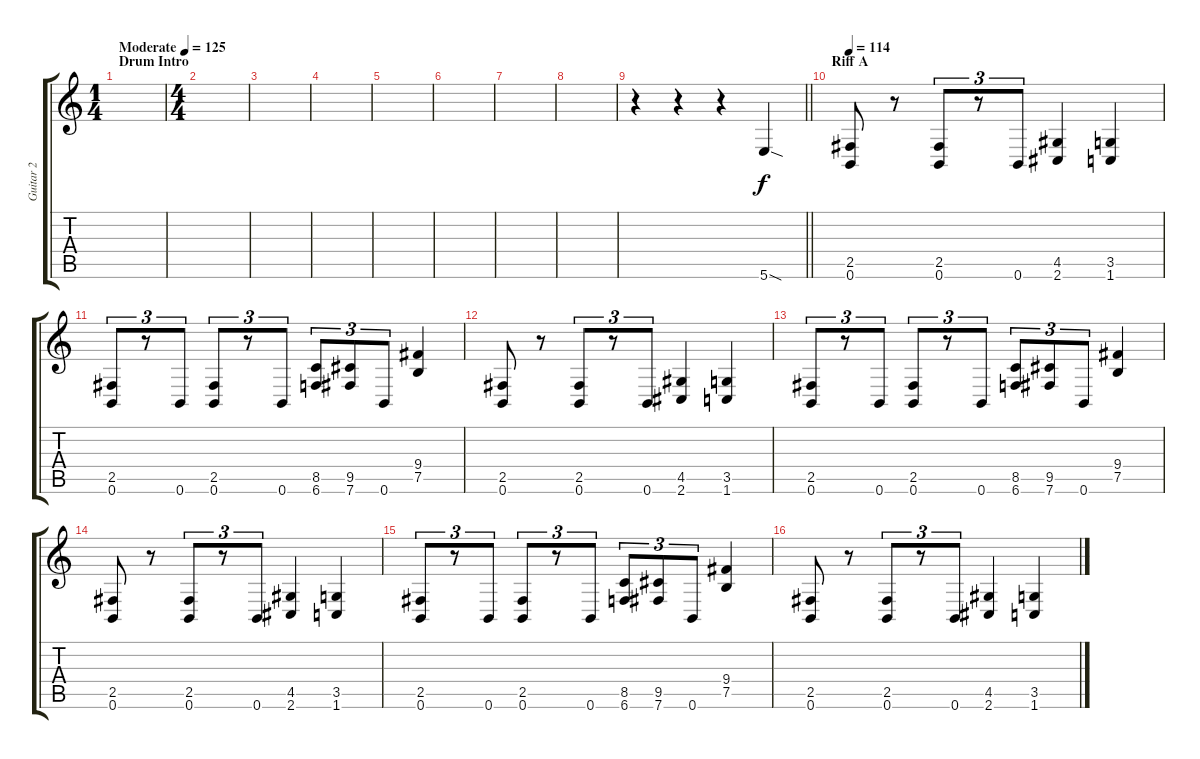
\track ("Guitar 2" "Guitar 2") {instrument overdrivenguitar}
\staff {score tabs}
\tuning (B3 Gb3 D3 A2 E2 B1) {hide}
\ts (1 4)
\section ("" "Drum Intro")
\tempo (125 "Moderate")
\clef g2
\ks c
|
\ts (4 4)
|
|
|
|
|
|
|
\barLineRight lightlight
r.4 r.4 r.4 5.6{sod}.4 |
\section ("" "Riff A")
\tempo 114
(2.5 0.6).8 r.8 (2.5 0.6).8{tu (3 2)} r.8{tu (3 2)} 0.6.8{tu (3 2)} (4.5 2.6).4 (3.5 1.6).4 |
(2.5 0.6).8{tu (3 2)} r.8{tu (3 2)} 0.6.8{tu (3 2)} (2.5 0.6).8{tu (3 2)} r.8{tu (3 2)} 0.6.8{tu (3 2)} (8.5 6.6).8{tu (3 2)} (9.5 7.6).8{tu (3 2)} 0.6.8{tu (3 2)} (9.4 7.5).4 |
(2.5 0.6).8 r.8 (2.5 0.6).8{tu (3 2)} r.8{tu (3 2)} 0.6.8{tu (3 2)} (4.5 2.6).4 (3.5 1.6).4 |
(2.5 0.6).8{tu (3 2)} r.8{tu (3 2)} 0.6.8{tu (3 2)} (2.5 0.6).8{tu (3 2)} r.8{tu (3 2)} 0.6.8{tu (3 2)} (8.5 6.6).8{tu (3 2)} (9.5 7.6).8{tu (3 2)} 0.6.8{tu (3 2)} (9.4 7.5).4 |
(2.5 0.6).8 r.8 (2.5 0.6).8{tu (3 2)} r.8{tu (3 2)} 0.6.8{tu (3 2)} (4.5 2.6).4 (3.5 1.6).4 |
(2.5 0.6).8{tu (3 2)} r.8{tu (3 2)} 0.6.8{tu (3 2)} (2.5 0.6).8{tu (3 2)} r.8{tu (3 2)} 0.6.8{tu (3 2)} (8.5 6.6).8{tu (3 2)} (9.5 7.6).8{tu (3 2)} 0.6.8{tu (3 2)} (9.4 7.5).4 |
(2.5 0.6).8 r.8 (2.5 0.6).8{tu (3 2)} r.8{tu (3 2)} 0.6.8{tu (3 2)} (4.5 2.6).4 (3.5 1.6).4
